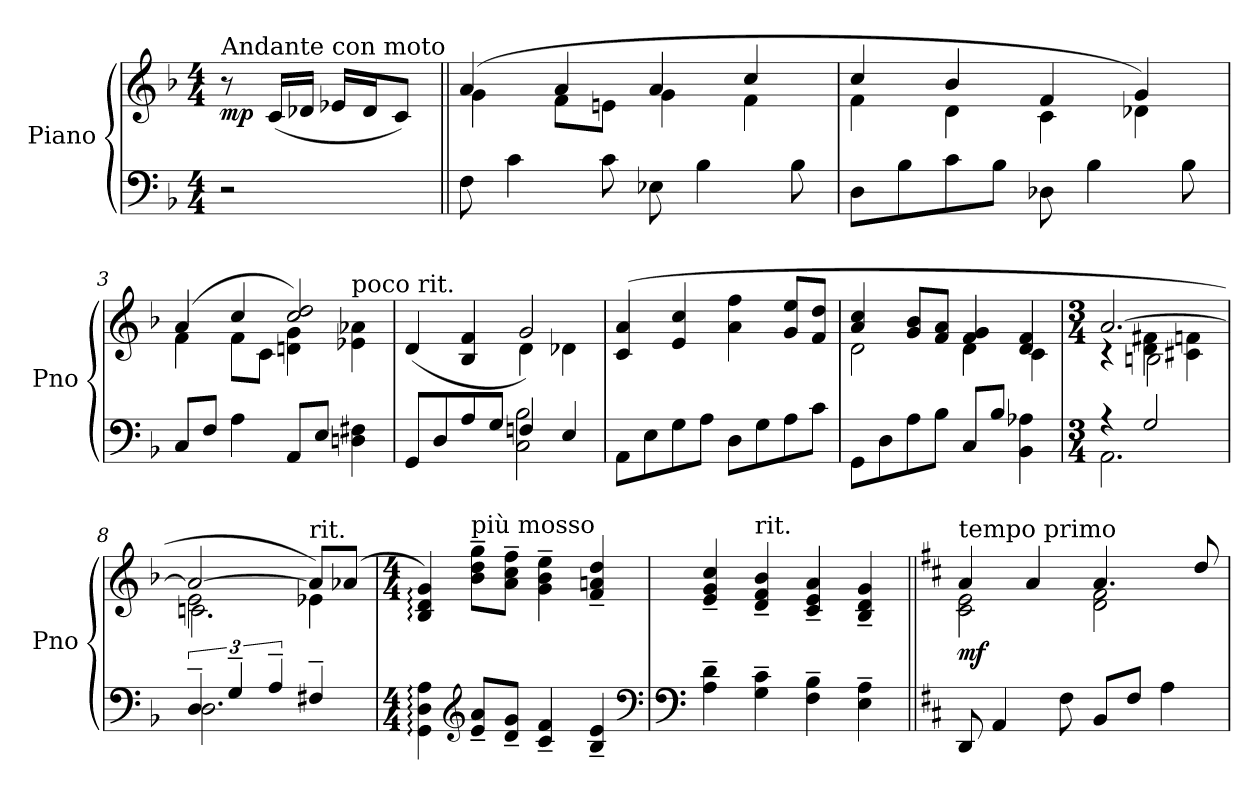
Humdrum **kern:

**kern	**kern	**dynam
*part1	*part1	*part1
*staff2	*staff1	*staff1/2
*I"Piano	*	*
*I'Pno	*	*
*clefF4	*clefG2	*
*k[b-]	*k[b-]	*
*F:	*F:	*
*M4/4	*M4/4	*
*MM120	*MM120	*
=	=	=
!	!LO:TX:a:t=Andante con moto	!
!	!	!LO:DY:b
2r	8r	mp
.	(16c/LL	.
.	16d-X/JJ	.
.	16e-X/LL	.
.	16d-/J	.
.	8c/J)	.
=1||	=1||	=1||
*	*^	*
8F\	(4a/	4g\	.
4c\	.	.	.
.	4a/	8f\L	.
8c\	.	8en\J	.
8E-X\	4a/	4g\	.
4B-\	.	.	.
.	4cc/	4f\	.
8B-\	.	.	.
=2	=2	=2	=2
8D\L	4cc/	4f\	.
8B-\	.	.	.
8c\	4b-/	4d\	.
8B-\J	.	.	.
8D-X\	4f/	4c\	.
4B-\	.	.	.
.	4g/)	4d-X\	.
8B-\	.	.	.
=3	=3	=3	=3
8C/L	(4a/	4f\	.
8F/J	.	.	.
4A\	4cc/	8f\L	.
.	.	8c\J	.
8AA/L	2cc/ 2dd/)	4dn\ 4g\	.
8E/J	.	.	.
!	!	!LO:TX:a:t=poco rit.	!
4Dn\ 4F#X\	.	4e-X\ 4a-X\	.
=4	=4	=4	=4
*^	*	*	*
8GG/L	2ryy	(4d/	2ryy	.
8D/	.	.	.	.
8A/	.	4B-/ 4f/	.	.
8G/J	.	.	.	.
4Fn/	2C\ 2B-\	2g/)	4d\	.
4E/	.	.	4d-X\	.
*v	*v	*	*	*
!!LO:LB:g=z
=5	=5	=5	=5
!	!LO:TX:a:t=più mosso	!	!
*	*v	*v	*
8AA\L	(4c/ 4a/	.
8E\	.	.
8G\	4e/ 4cc/	.
8A\J	.	.
8D\L	4a\ 4ff\	.
8G\	.	.
8A\	8g/ 8ee/L	.
8c\J	8f/ 8dd/J	.
=6	=6	=6
*	*^	*
8GG\L	4a/ 4cc/	2d\	.
8D\	.	.	.
8A\	8g/ 8b-/L	.	.
8B-\J	8f/ 8a/J	.	.
8C/L	4f/ 4g/	4d\	.
8B-/J	.	.	.
4BB-\ 4A-X\	4d/ 4f/	4c\	.
*	*v	*v	*
=7	=7	=7
*M3/4	*M3/4	*
*^	*^	*
*	*	*	*^	*
4rA	2.AA\	[2.a/	4rc	4ryy	.
2G/	.	.	4d\ 4f#X\	2Bn\	.
.	.	.	4c#X\ 4fn\	.	.
=8	=8	=8	=8	=8	=8
6D~/	2.D\	2a/_	2e\	2.cn\	.
6G~/	.	.	.	.	.
6A~/	.	.	.	.	.
!	!	!LO:TX:a:t=rit.	!	!	!
4F#X~/	.	8a/L])	4e-X\	.	.
.	.	(8a-X/J	.	.	.
*v	*v	*	*	*	*
*	*v	*v	*v	*
=9	=9	=9
*M4/4	*M4/4	*
4GG\: 4D\: 4A\:	4B-/: 4d/: 4g/:)	.
*clefG2	*	*
!	!LO:TX:a:t=più mosso	!
8e/~ 8a/~L	8b-\~ 8dd\~ 8gg\~L	.
8d/~ 8g/~J	8a\~ 8cc\~ 8ff\~J	.
4c/~ 4f/~	4g\~ 4b-\~ 4ee\~	.
4B-/~ 4e/~	4f/~ 4an/~ 4dd/~	.
*clefF4	*	*
!!LO:LB:g=z
=10	=10	=10
*clefF4	*	*
4A\~ 4d\~	4e/~ 4g/~ 4cc/~	.
!	!LO:TX:a:t=rit.	!
4G\~ 4c\~	4d/~ 4f/~ 4b-/~	.
4F\~ 4B-\~	4c/~ 4e/~ 4a/~	.
4E\~ 4A\~	4B-/~ 4d/~ 4g/~	.
=11||	=11||	=11||
*k[f#c#]	*k[f#c#]	*
*D:	*D:	*
*	*^	*
!	!LO:TX:a:t=tempo primo	!	!
!	!	!	!LO:DY:b
8DD/	4a/	2c#i\ 2e\	mf
4AA/	.	.	.
.	4a/	.	.
8F#\	.	.	.
8BB/L	4.a/	2d\ 2f#\	.
8F#/J	.	.	.
4A\	.	.	.
.	8dd/	.	.
*	*v	*v	*
=	=	=
*-	*-	*-
